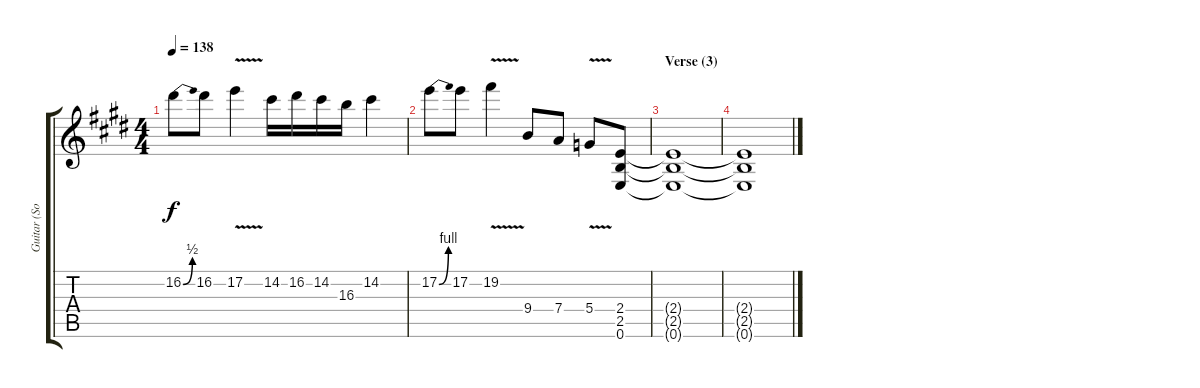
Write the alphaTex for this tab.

\track ("Guitar (Solo Harmony)" "Guitar (So") {instrument overdrivenguitar}
\staff {score tabs}
\tuning (E4 B3 G3 D3 A2 E2) {hide}
\ts (4 4)
\tempo 138
\clef g2
\ks e
16.2{be (bend 0 0 60 2)}.8{dy f} 16.2.8 17.2{v}.4 14.2.16 16.2.16 14.2.16 16.3.16 14.2.4 |
17.2{be (bend 0 0 60 4)}.8 17.2.8 19.2{v}.4 9.4.8 7.4.8 5.4{v}.8 (2.4 2.5 0.6).8{volume 0} |
\section ("" "Verse (3)")
(2.4{t} 2.5{t} 0.6{t}).1 |
(2.4{t} 2.5{t} 0.6{t}).1
